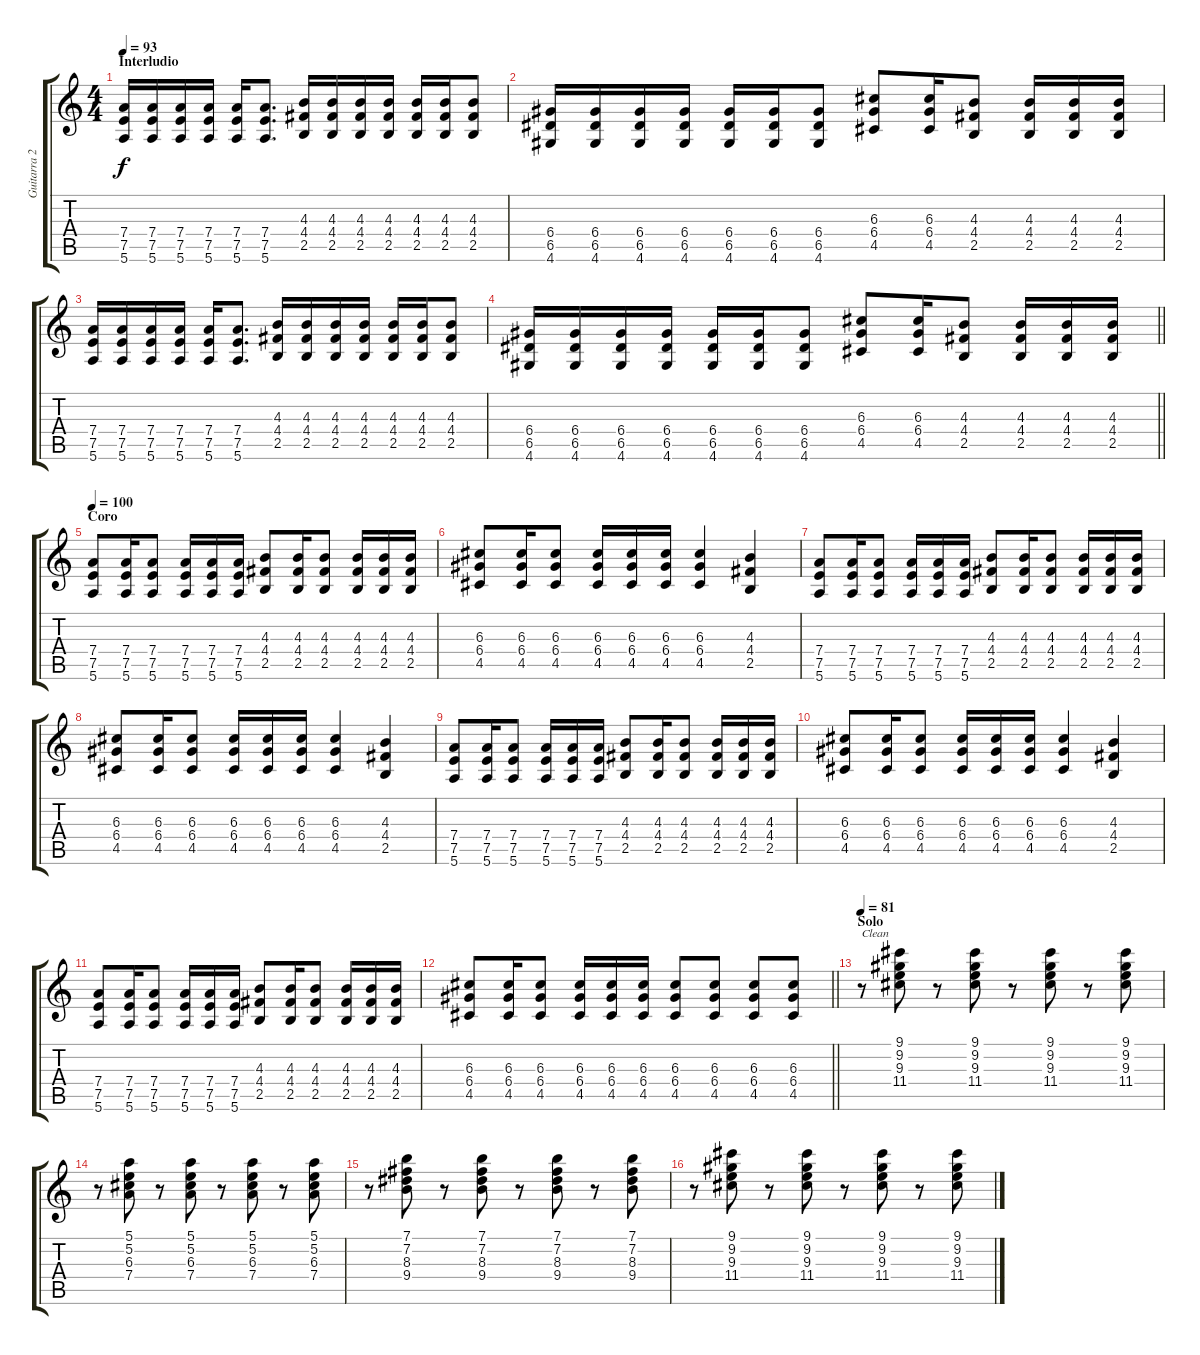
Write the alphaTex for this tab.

\track ("Guitarra 2 (Alexis Korfiatis)" "Guitarra 2") {instrument distortionguitar}
\staff {score tabs}
\tuning (E4 B3 G3 D3 A2 E2) {hide}
\ts (4 4)
\section ("" "Interludio")
\tempo 93
\clef g2
\ks c
(7.4 7.5 5.6).16{dy f} (7.4 7.5 5.6).16 (7.4 7.5 5.6).16 (7.4 7.5 5.6).16 (7.4 7.5 5.6).16 (7.4 7.5 5.6).8{d} (4.3 4.4 2.5).16 (4.3 4.4 2.5).16 (4.3 4.4 2.5).16 (4.3 4.4 2.5).16 (4.3 4.4 2.5).16 (4.3 4.4 2.5).16 (4.3 4.4 2.5).8 |
(6.4 6.5 4.6).16 (6.4 6.5 4.6).16 (6.4 6.5 4.6).16 (6.4 6.5 4.6).16 (6.4 6.5 4.6).16 (6.4 6.5 4.6).16 (6.4 6.5 4.6).8 (6.3 6.4 4.5).8 (6.3 6.4 4.5).16 (4.3 4.4 2.5).8 (4.3 4.4 2.5).16 (4.3 4.4 2.5).16 (4.3 4.4 2.5).16 |
(7.4 7.5 5.6).16 (7.4 7.5 5.6).16 (7.4 7.5 5.6).16 (7.4 7.5 5.6).16 (7.4 7.5 5.6).16 (7.4 7.5 5.6).8{d} (4.3 4.4 2.5).16 (4.3 4.4 2.5).16 (4.3 4.4 2.5).16 (4.3 4.4 2.5).16 (4.3 4.4 2.5).16 (4.3 4.4 2.5).16 (4.3 4.4 2.5).8 |
\barLineRight lightlight
(6.4 6.5 4.6).16 (6.4 6.5 4.6).16 (6.4 6.5 4.6).16 (6.4 6.5 4.6).16 (6.4 6.5 4.6).16 (6.4 6.5 4.6).16 (6.4 6.5 4.6).8 (6.3 6.4 4.5).8 (6.3 6.4 4.5).16 (4.3 4.4 2.5).8 (4.3 4.4 2.5).16 (4.3 4.4 2.5).16 (4.3 4.4 2.5).16 |
\section ("" "Coro")
\tempo 100
(7.4 7.5 5.6).8 (7.4 7.5 5.6).16 (7.4 7.5 5.6).8 (7.4 7.5 5.6).16 (7.4 7.5 5.6).16 (7.4 7.5 5.6).16 (4.3 4.4 2.5).8 (4.3 4.4 2.5).16 (4.3 4.4 2.5).8 (4.3 4.4 2.5).16 (4.3 4.4 2.5).16 (4.3 4.4 2.5).16 |
(6.3 6.4 4.5).8 (6.3 6.4 4.5).16 (6.3 6.4 4.5).8 (6.3 6.4 4.5).16 (6.3 6.4 4.5).16 (6.3 6.4 4.5).16 (6.3 6.4 4.5).4 (4.3 4.4 2.5).4 |
(7.4 7.5 5.6).8 (7.4 7.5 5.6).16 (7.4 7.5 5.6).8 (7.4 7.5 5.6).16 (7.4 7.5 5.6).16 (7.4 7.5 5.6).16 (4.3 4.4 2.5).8 (4.3 4.4 2.5).16 (4.3 4.4 2.5).8 (4.3 4.4 2.5).16 (4.3 4.4 2.5).16 (4.3 4.4 2.5).16 |
(6.3 6.4 4.5).8 (6.3 6.4 4.5).16 (6.3 6.4 4.5).8 (6.3 6.4 4.5).16 (6.3 6.4 4.5).16 (6.3 6.4 4.5).16 (6.3 6.4 4.5).4 (4.3 4.4 2.5).4 |
(7.4 7.5 5.6).8 (7.4 7.5 5.6).16 (7.4 7.5 5.6).8 (7.4 7.5 5.6).16 (7.4 7.5 5.6).16 (7.4 7.5 5.6).16 (4.3 4.4 2.5).8 (4.3 4.4 2.5).16 (4.3 4.4 2.5).8 (4.3 4.4 2.5).16 (4.3 4.4 2.5).16 (4.3 4.4 2.5).16 |
(6.3 6.4 4.5).8 (6.3 6.4 4.5).16 (6.3 6.4 4.5).8 (6.3 6.4 4.5).16 (6.3 6.4 4.5).16 (6.3 6.4 4.5).16 (6.3 6.4 4.5).4 (4.3 4.4 2.5).4 |
(7.4 7.5 5.6).8 (7.4 7.5 5.6).16 (7.4 7.5 5.6).8 (7.4 7.5 5.6).16 (7.4 7.5 5.6).16 (7.4 7.5 5.6).16 (4.3 4.4 2.5).8 (4.3 4.4 2.5).16 (4.3 4.4 2.5).8 (4.3 4.4 2.5).16 (4.3 4.4 2.5).16 (4.3 4.4 2.5).16 |
\barLineRight lightlight
(6.3 6.4 4.5).8 (6.3 6.4 4.5).16 (6.3 6.4 4.5).8 (6.3 6.4 4.5).16 (6.3 6.4 4.5).16 (6.3 6.4 4.5).16 (6.3 6.4 4.5).8 (6.3 6.4 4.5).8 (6.3 6.4 4.5).8 (6.3 6.4 4.5).8 |
\section ("" "Solo")
\tempo 81
r.8{txt "Clean" volume 11 instrument electricguitarclean} (9.1 9.2 9.3 11.4).8 r.8 (9.1 9.2 9.3 11.4).8 r.8 (9.1 9.2 9.3 11.4).8 r.8 (9.1 9.2 9.3 11.4).8 |
r.8 (5.1 5.2 6.3 7.4).8 r.8 (5.1 5.2 6.3 7.4).8 r.8 (5.1 5.2 6.3 7.4).8 r.8 (5.1 5.2 6.3 7.4).8 |
r.8 (7.1 7.2 8.3 9.4).8 r.8 (7.1 7.2 8.3 9.4).8 r.8 (7.1 7.2 8.3 9.4).8 r.8 (7.1 7.2 8.3 9.4).8 |
r.8 (9.1 9.2 9.3 11.4).8 r.8 (9.1 9.2 9.3 11.4).8 r.8 (9.1 9.2 9.3 11.4).8 r.8 (9.1 9.2 9.3 11.4).8
